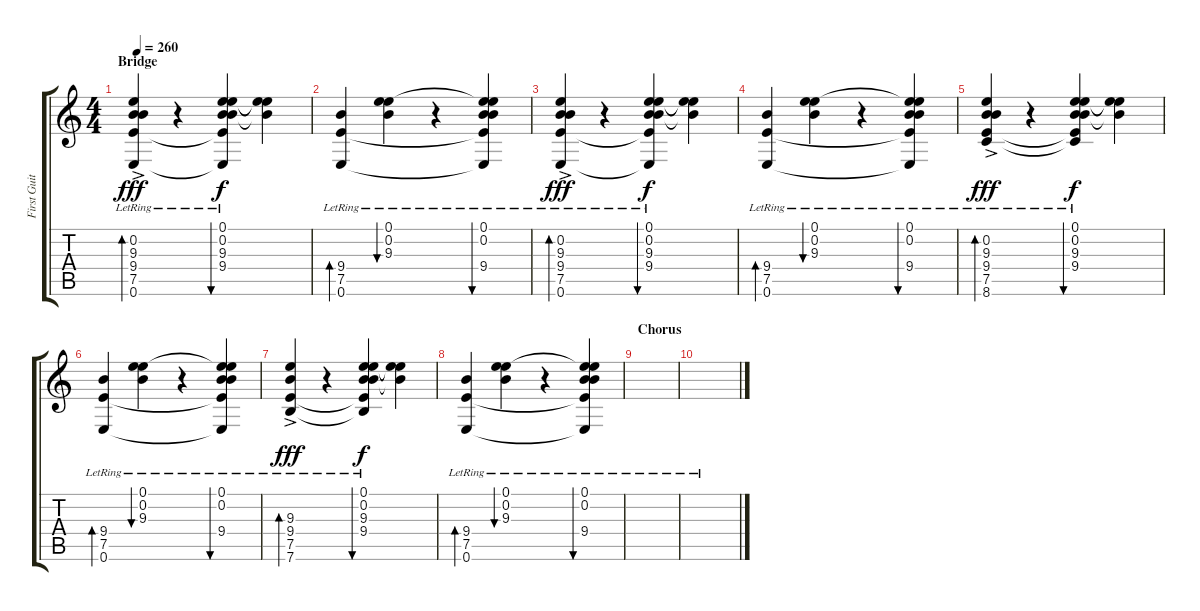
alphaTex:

\track ("First Guitar - Berry" "First Guit") {instrument electricguitarclean}
\staff {score tabs}
\tuning (E4 B3 G3 D3 A2 E2) {hide}
\ts (4 4)
\section ("" "Bridge")
\tempo 260
\clef g2
\ks c
(0.2{lr} 9.3{lr} 9.4{lr} 7.5{lr} 0.6{ac lr}).4{bd 30 dy fff} r.4 (0.1{lr} 0.2{lr} 9.3{lr} 9.4 7.5{t} 0.6{t}).4{bu 30 dy f} (0.1{t} 0.2{t} 9.3{t}).4 |
(9.4{lr} 7.5{lr} 0.6{lr}).4{bd 30} (0.1{lr} 0.2{lr} 9.3{lr}).4{bu 30} r.4 (0.1{lr} 0.2 9.3{t} 9.4 7.5{t} 0.6{t}).4{bu 30} |
(0.2{lr} 9.3{lr} 9.4{lr} 7.5{lr} 0.6{ac lr}).4{bd 30 dy fff} r.4 (0.1{lr} 0.2{lr} 9.3{lr} 9.4 7.5{t} 0.6{t}).4{bu 30 dy f} (0.1{t} 0.2{t} 9.3{t}).4 |
(9.4{lr} 7.5{lr} 0.6{lr}).4{bd 30} (0.1{lr} 0.2{lr} 9.3{lr}).4{bu 30} r.4 (0.1{lr} 0.2 9.3{t} 9.4 7.5{t} 0.6{t}).4{bu 30} |
(0.2{lr} 9.3{lr} 9.4{lr} 7.5{lr} 8.6{ac lr}).4{bd 30 dy fff} r.4 (0.1{lr} 0.2{lr} 9.3{lr} 9.4 7.5{t} 8.6{t}).4{bu 30 dy f} (0.1{t} 0.2{t} 9.3{t}).4 |
(9.4{lr} 7.5{lr} 0.6{lr}).4{bd 30} (0.1{lr} 0.2{lr} 9.3{lr}).4{bu 30} r.4 (0.1{lr} 0.2 9.3{t} 9.4 7.5{t} 0.6{t}).4{bu 30} |
(9.3{lr} 9.4{lr} 7.5{lr} 7.6{ac lr}).4{bd 30 dy fff} r.4 (0.1{lr} 0.2{lr} 9.3{lr} 9.4 7.5{t} 7.6{t}).4{bu 30 dy f} (0.1{t} 0.2{t} 9.3{t}).4 |
(9.4{lr} 7.5{lr} 0.6{lr}).4{bd 30} (0.1{lr} 0.2{lr} 9.3{lr}).4{bu 30} r.4 (0.1{lr} 0.2 9.3{t} 9.4 7.5{t} 0.6{t}).4{bu 30} |
\section ("" "Chorus")
|
\section ("" "")
